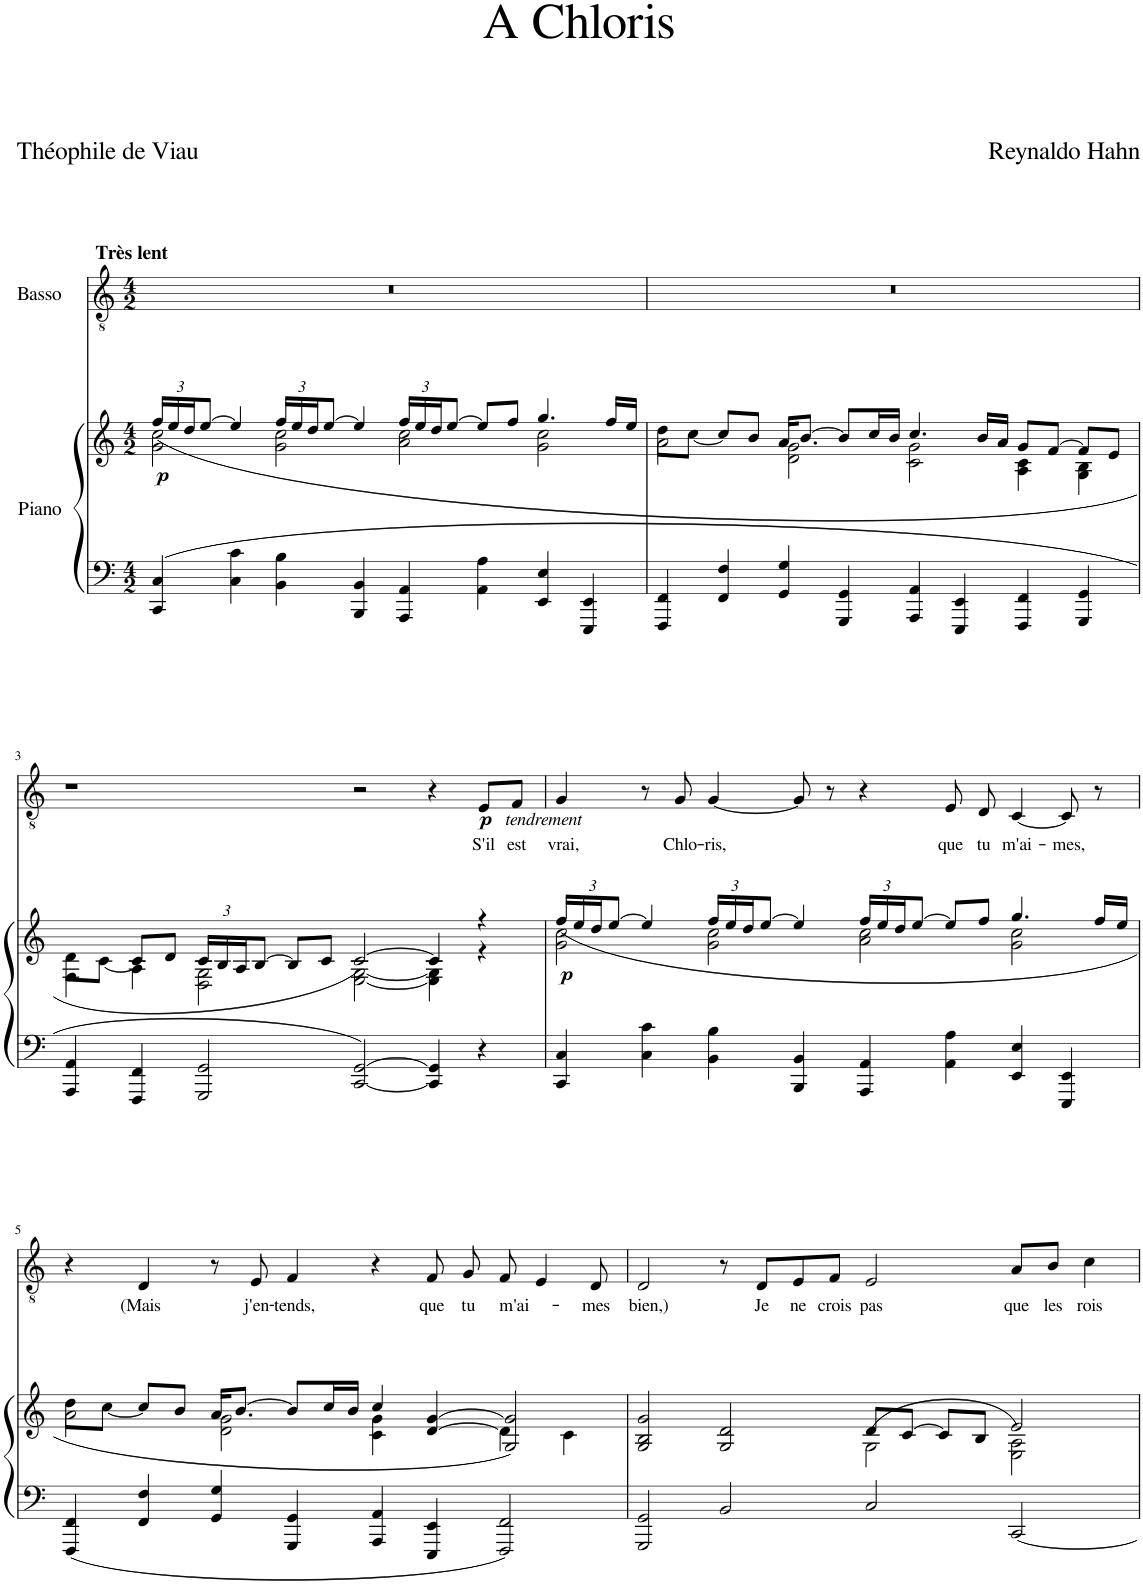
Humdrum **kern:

**kern	**kern	**dynam	**kern	**text	**dynam
*part2	*part2	*part2	*part1	*part1	*part1
*staff3	*staff2	*staff2/3	*staff1	*staff1	*staff1
*I"Piano	*	*	*I"Basso	*	*
*I'Pno	*	*	*	*	*
*clefF4	*clefG2	*	*clefGv2	*	*
*k[]	*k[]	*	*k[]	*	*
*M4/2	*M4/2	*	*M4/2	*	*
=1	=1	=1	=1	=1	=1
*	*^	*	*	*	*
*	*	*Xbrackettup	*	*	*	*
!	!	!	!	!LO:TX:a:B:t=Très lent	!	!
!	!	!	!LO:DY:b	!	!	!
4CC/ 4C/	2g\ 2cc\	(24ff/LL	p	0r	.	.
.	.	24ee/	.	.	.	.
.	.	24dd/J	.	.	.	.
.	.	[8ee/J	.	.	.	.
4C\ 4c\	.	4ee/]	.	.	.	.
4BB\ 4B\	2g\ 2cc\	24ff/LL	.	.	.	.
.	.	24ee/	.	.	.	.
.	.	24dd/J	.	.	.	.
.	.	[8ee/J	.	.	.	.
4BBB/ 4BB/	.	4ee/]	.	.	.	.
4AAA/ 4AA/	2a\ 2cc\	24ff/LL	.	.	.	.
.	.	24ee/	.	.	.	.
.	.	24dd/J	.	.	.	.
.	.	[8ee/J	.	.	.	.
4AA\ 4A\	.	8ee/L]	.	.	.	.
.	.	8ff/J	.	.	.	.
4EE/ 4E/	2g\ 2cc\	4.gg/	.	.	.	.
4EEE/ 4EE/	.	.	.	.	.	.
.	.	16ff/LL	.	.	.	.
.	.	16ee/JJ	.	.	.	.
=2	=2	=2	=2	=2	=2	=2
4FFF/ 4FF/	2a\	8dd\L	.	0r	.	.
.	.	[8cc\J	.	.	.	.
4FF/ 4F/	.	8cc/L]	.	.	.	.
.	.	8b/J	.	.	.	.
4GG/ 4G/	2d\ 2g\	16a/KL	.	.	.	.
.	.	[8.b/J	.	.	.	.
4GGG/ 4GG/	.	8b/L]	.	.	.	.
.	.	16cc/L	.	.	.	.
.	.	16b/JJ	.	.	.	.
4AAA/ 4AA/	2c\ 2g\	4.cc/	.	.	.	.
4EEE/ 4EE/	.	.	.	.	.	.
.	.	16b/LL	.	.	.	.
.	.	16a/JJ	.	.	.	.
4FFF/ 4FF/	4A\ 4c\	8g/L	.	.	.	.
.	.	[8f/J	.	.	.	.
4GGG/ 4GG/	4G\ 4B\	8f/L]	.	.	.	.
.	.	8e/J	.	.	.	.
!!LO:LB:g=z
=3	=3	=3	=3	=3	=3	=3
4AAA/ 4AA/	4F\	8d\L	.	1r	.	.
.	.	[8c\J	.	.	.	.
4FFF/ 4FF/	4A\	8c/L]	.	.	.	.
.	.	8d/J	.	.	.	.
2GGG/ 2GG/	2D\ 2G\	24c/LL	.	.	.	.
.	.	24B/	.	.	.	.
.	.	24A/J	.	.	.	.
.	.	[8B/J	.	.	.	.
.	.	8B/L]	.	.	.	.
.	.	8c/J	.	.	.	.
[2CC/ [2GG/	[2E\ [2G\	[2c/)	.	2r	.	.
4CC/] 4GG/]	4E\] 4G\]	4c/]	.	4r	.	.
!	!	!	!	!	!LO:LY:b	!LO:DY:b
4r	4r	4r	.	8E/L	S'il	p
!	!	!	!	!LO:TX:b:i:t=tendrement	!	!
!	!	!	!	!	!LO:LY:b	!
.	.	.	.	8F/J	est	.
=4	=4	=4	=4	=4	=4	=4
!	!	!	!LO:DY:b	!	!LO:LY:b	!
4CC/ 4C/	2g\ 2cc\	(24ff/LL	p	4G/	vrai,	.
.	.	24ee/	.	.	.	.
.	.	24dd/J	.	.	.	.
.	.	[8ee/J	.	.	.	.
4C\ 4c\	.	4ee/]	.	8r	.	.
!	!	!	!	!	!LO:LY:b	!
.	.	.	.	8G/	Chlo-	.
!	!	!	!	!	!LO:LY:b	!
4BB\ 4B\	2g\ 2cc\	24ff/LL	.	[4G/	-ris,	.
.	.	24ee/	.	.	.	.
.	.	24dd/J	.	.	.	.
.	.	[8ee/J	.	.	.	.
4BBB/ 4BB/	.	4ee/]	.	8G/]	.	.
.	.	.	.	8r	.	.
4AAA/ 4AA/	2a\ 2cc\	24ff/LL	.	4r	.	.
.	.	24ee/	.	.	.	.
.	.	24dd/J	.	.	.	.
.	.	[8ee/J	.	.	.	.
!	!	!	!	!	!LO:LY:b	!
4AA\ 4A\	.	8ee/L]	.	8E/	que	.
!	!	!	!	!	!LO:LY:b	!
.	.	8ff/J	.	8D/	tu	.
!	!	!	!	!	!LO:LY:b	!
4EE/ 4E/	2g\ 2cc\	4.gg/	.	[4C/	m'ai-	.
!	!	!	!	!	!LO:LY:b	!
4EEE/ 4EE/	.	.	.	8C/]	-mes,	.
.	.	16ff/LL	.	8r	.	.
.	.	16ee/JJ	.	.	.	.
!!LO:LB:g=z
=5	=5	=5	=5	=5	=5	=5
4FFF/ 4FF/	2a\	8dd\L	.	4r	.	.
.	.	[8cc\J	.	.	.	.
!	!	!	!	!	!LO:LY:b	!
4FF/ 4F/	.	8cc/L]	.	4D/	(Mais	.
.	.	8b/J	.	.	.	.
4GG/ 4G/	2d\ 2g\	16a/KL	.	8r	.	.
.	.	[8.b/J	.	.	.	.
!	!	!	!	!	!LO:LY:b	!
.	.	.	.	8E/	j'en-	.
!	!	!	!	!	!LO:LY:b	!
4GGG/ 4GG/	.	8b/L]	.	4F/	-tends,	.
.	.	16cc/L	.	.	.	.
.	.	16b/JJ	.	.	.	.
4AAA/ 4AA/	4c\ 4g\	4cc/	.	4r	.	.
!	!	!	!	!	!LO:LY:b	!
4EEE/ 4EE/	4ryy	[4d/ [4g/	.	8F/	que	.
!	!	!	!	!	!LO:LY:b	!
.	.	.	.	8G/	tu	.
!	!	!	!	!	!LO:LY:b	!
2FFF/ 2FF/	4d\]	2G/ 2g/])	.	8F/	m'ai-	.
.	.	.	.	4E/	.	.
.	4c\	.	.	.	.	.
!	!	!	!	!	!LO:LY:b	!
.	.	.	.	8D/	-mes	.
=6	=6	=6	=6	=6	=6	=6
!	!	!	!	!	!LO:LY:b	!
2GGG/ 2GG/	2G/ 2B/ 2g/	1ryy	.	2D/	bien,)	.
2BB/	2G/ 2d/	.	.	8r	.	.
!	!	!	!	!	!LO:LY:b	!
.	.	.	.	8D/L	Je	.
!	!	!	!	!	!LO:LY:b	!
.	.	.	.	8E/	ne	.
!	!	!	!	!	!LO:LY:b	!
.	.	.	.	8F/J	crois	.
!	!	!	!	!	!LO:LY:b	!
2C/	(2G\	8d/L	.	2E/	pas	.
.	.	[8c/J	.	.	.	.
.	.	8c/L]	.	.	.	.
.	.	8B/J	.	.	.	.
!	!	!	!	!	!LO:LY:b	!
[2CC/	2E\ 2A\)	2e/	.	8A/L	que	.
!	!	!	!	!	!LO:LY:b	!
.	.	.	.	8B/J	les	.
!	!	!	!	!	!LO:LY:b	!
.	.	.	.	4c\	rois	.
*	*v	*v	*	*	*	*
=	=	=	=	=	=
*-	*-	*-	*-	*-	*-
